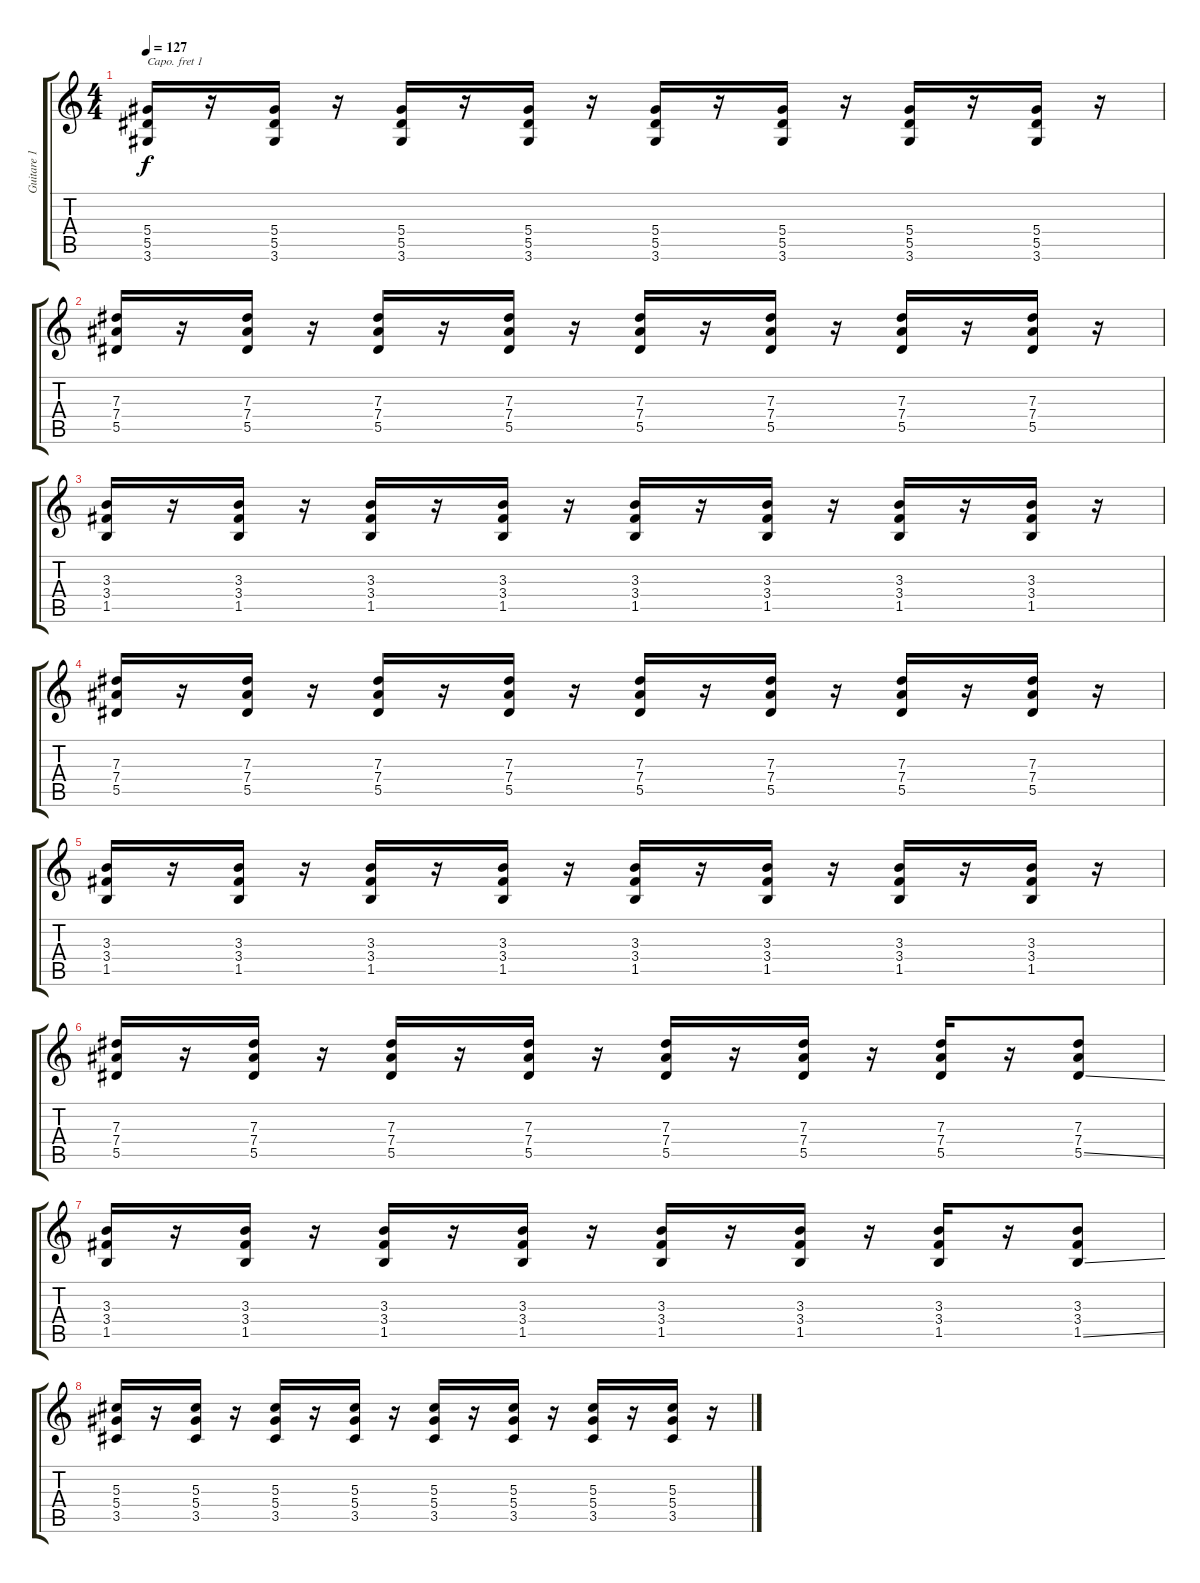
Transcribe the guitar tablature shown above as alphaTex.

\track ("Guitare 1" "Guitare 1") {instrument distortionguitar}
\staff {score tabs}
\capo 1
\tuning (E4 B3 G3 D3 A2 E2) {hide}
\ts (4 4)
\tempo 127
\clef g2
\ks c
(5.4 5.5 3.6).16{dy f} r.16 (5.4 5.5 3.6).16 r.16 (5.4 5.5 3.6).16 r.16 (5.4 5.5 3.6).16 r.16 (5.4 5.5 3.6).16 r.16 (5.4 5.5 3.6).16 r.16 (5.4 5.5 3.6).16 r.16 (5.4 5.5 3.6).16 r.16 |
(7.3 7.4 5.5).16 r.16 (7.3 7.4 5.5).16 r.16 (7.3 7.4 5.5).16 r.16 (7.3 7.4 5.5).16 r.16 (7.3 7.4 5.5).16 r.16 (7.3 7.4 5.5).16 r.16 (7.3 7.4 5.5).16 r.16 (7.3 7.4 5.5).16 r.16 |
(3.3 3.4 1.5).16 r.16 (3.3 3.4 1.5).16 r.16 (3.3 3.4 1.5).16 r.16 (3.3 3.4 1.5).16 r.16 (3.3 3.4 1.5).16 r.16 (3.3 3.4 1.5).16 r.16 (3.3 3.4 1.5).16 r.16 (3.3 3.4 1.5).16 r.16 |
(7.3 7.4 5.5).16 r.16 (7.3 7.4 5.5).16 r.16 (7.3 7.4 5.5).16 r.16 (7.3 7.4 5.5).16 r.16 (7.3 7.4 5.5).16 r.16 (7.3 7.4 5.5).16 r.16 (7.3 7.4 5.5).16 r.16 (7.3 7.4 5.5).16 r.16 |
(3.3 3.4 1.5).16 r.16 (3.3 3.4 1.5).16 r.16 (3.3 3.4 1.5).16 r.16 (3.3 3.4 1.5).16 r.16 (3.3 3.4 1.5).16 r.16 (3.3 3.4 1.5).16 r.16 (3.3 3.4 1.5).16 r.16 (3.3 3.4 1.5).16 r.16 |
(7.3 7.4 5.5).16 r.16 (7.3 7.4 5.5).16 r.16 (7.3 7.4 5.5).16 r.16 (7.3 7.4 5.5).16 r.16 (7.3 7.4 5.5).16 r.16 (7.3 7.4 5.5).16 r.16 (7.3 7.4 5.5).16 r.16 (7.3 7.4 5.5{ss}).8 |
(3.3 3.4 1.5).16 r.16 (3.3 3.4 1.5).16 r.16 (3.3 3.4 1.5).16 r.16 (3.3 3.4 1.5).16 r.16 (3.3 3.4 1.5).16 r.16 (3.3 3.4 1.5).16 r.16 (3.3 3.4 1.5).16 r.16 (3.3 3.4 1.5{ss}).8 |
(5.3 5.4 3.5).16 r.16 (5.3 5.4 3.5).16 r.16 (5.3 5.4 3.5).16 r.16 (5.3 5.4 3.5).16 r.16 (5.3 5.4 3.5).16 r.16 (5.3 5.4 3.5).16 r.16 (5.3 5.4 3.5).16 r.16 (5.3 5.4 3.5).16 r.16
